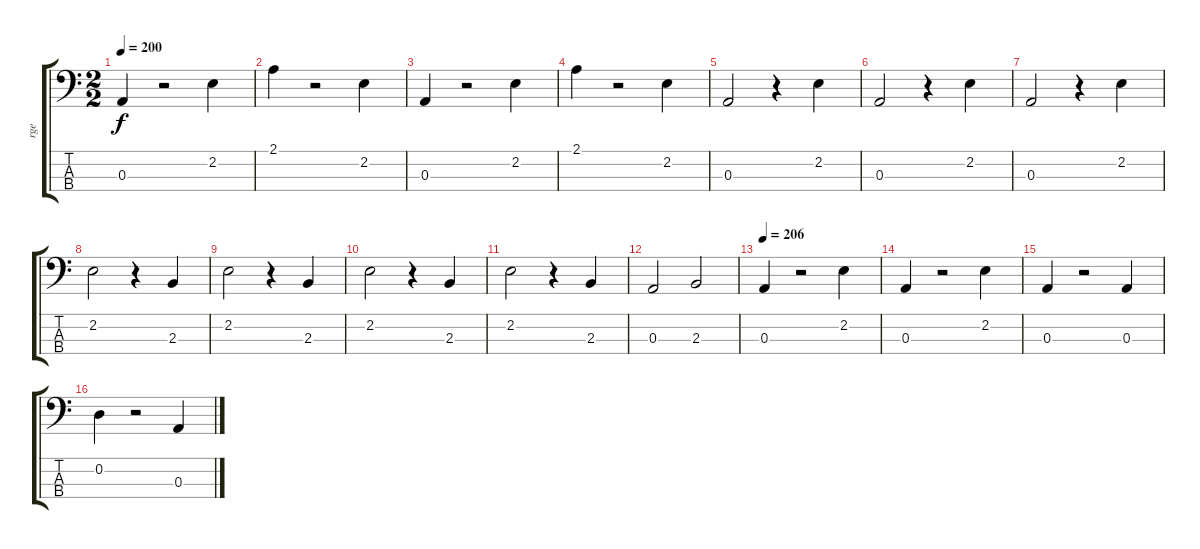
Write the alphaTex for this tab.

\track ("rge" "rge") {instrument electricbassfinger}
\staff {score tabs}
\tuning (G2 D2 A1 E1) {hide}
\ts (2 2)
\tempo 200
\clef f4
\ks c
0.3.4{dy f instrument electricbassfinger} r.2 2.2.4 |
2.1.4 r.2 2.2.4 |
0.3.4 r.2 2.2.4 |
2.1.4 r.2 2.2.4 |
0.3.2 r.4 2.2.4 |
0.3.2 r.4 2.2.4 |
0.3.2 r.4 2.2.4 |
2.2.2 r.4 2.3.4 |
2.2.2 r.4 2.3.4 |
2.2.2 r.4 2.3.4 |
2.2.2 r.4 2.3.4 |
0.3.2 2.3.2 |
\tempo 206
0.3.4 r.2 2.2.4 |
0.3.4 r.2 2.2.4 |
0.3.4 r.2 0.3.4 |
0.2.4 r.2 0.3.4
